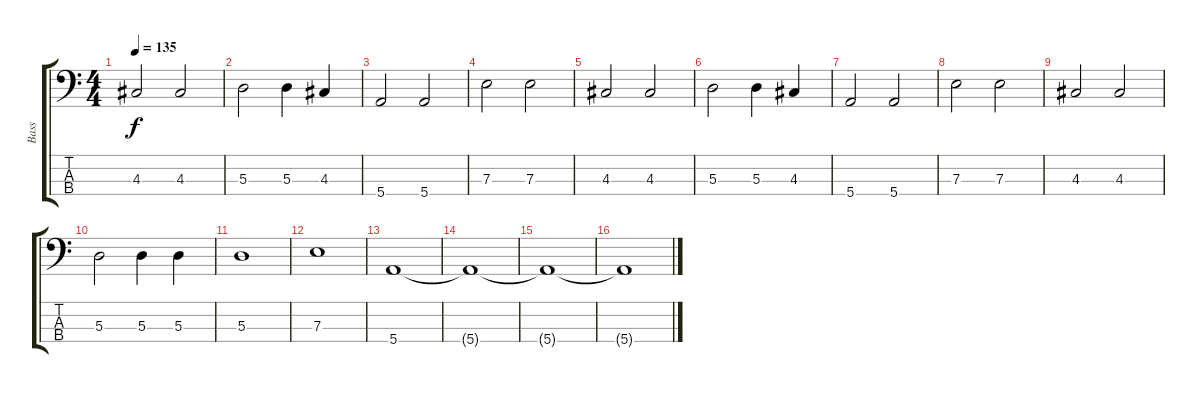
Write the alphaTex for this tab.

\track ("Bass" "Bass") {instrument electricbassfinger}
\staff {score tabs}
\tuning (G2 D2 A1 E1) {hide}
\ts (4 4)
\tempo 135
\clef f4
\ks c
4.3.2{dy f} 4.3.2 |
5.3.2 5.3.4 4.3.4 |
5.4.2 5.4.2 |
7.3.2 7.3.2 |
4.3.2 4.3.2 |
5.3.2 5.3.4 4.3.4 |
5.4.2 5.4.2 |
7.3.2 7.3.2 |
4.3.2 4.3.2 |
5.3.2 5.3.4 5.3.4 |
5.3.1 |
7.3.1 |
5.4.1{volume 0} |
5.4{t}.1 |
5.4{t}.1 |
5.4{t}.1
